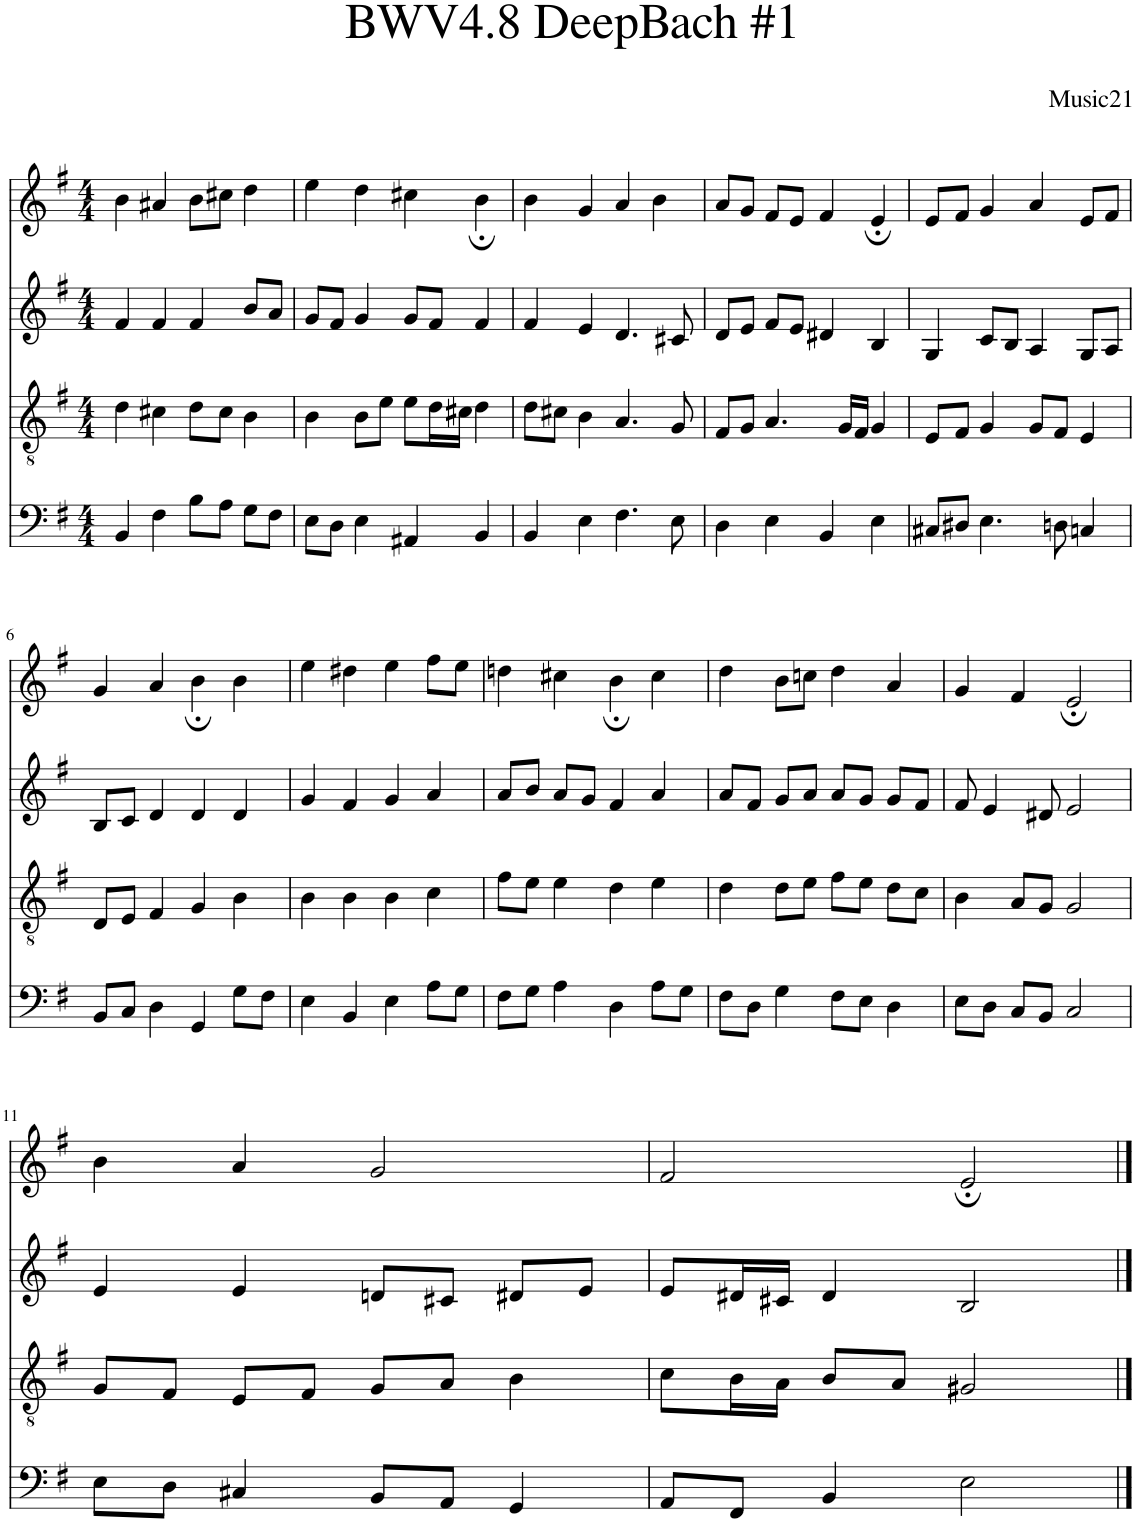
**kern	**kern	**kern	**kern
*part4	*part3	*part2	*part1
*staff4	*staff3	*staff2	*staff1
*I"Piano	*I"Piano	*I"Piano	*I"Piano
*I'Pno	*I'Pno	*I'Pno	*I'Pno
*clefF4	*clefGv2	*clefG2	*clefG2
*k[f#]	*k[f#]	*k[f#]	*k[f#]
*M4/4	*M4/4	*M4/4	*M4/4
=1	=1	=1	=1
4BB/	4d\	4f#/	4b\
4F#\	4c#X\	4f#/	4a#X/
8B\L	8d\L	4f#/	8b\L
8A\J	8c#\J	.	8cc#X\J
8G\L	4B\	8b/L	4dd\
8F#\J	.	8a/J	.
=2	=2	=2	=2
8E\L	4B\	8g/L	4ee\
8D\J	.	8f#/J	.
4E\	8B\L	4g/	4dd\
.	8e\J	.	.
4AA#X/	8e\L	8g/L	4cc#X\
.	16d\L	8f#/J	.
.	16c#X\JJ	.	.
4BB/	4d\	4f#/	4b;\
=3	=3	=3	=3
4BB/	8d\L	4f#/	4b\
.	8c#X\J	.	.
4E\	4B\	4e/	4g/
4.F#\	4.A/	4.d/	4a/
.	.	.	4b\
8E\	8G/	8c#X/	.
=4	=4	=4	=4
4D\	8F#/L	8d/L	8a/L
.	8G/J	8e/J	8g/J
4E\	4.A/	8f#/L	8f#/L
.	.	8e/J	8e/J
4BB/	.	4d#X/	4f#/
.	16G/LL	.	.
.	16F#/JJ	.	.
4E\	4G/	4B/	4e;/
=5	=5	=5	=5
8C#X/L	8E/L	4G/	8e/L
8D#X/J	8F#/J	.	8f#/J
4.E\	4G/	8c/L	4g/
.	.	8B/J	.
.	8G/L	4A/	4a/
8Dn\	8F#/J	.	.
4Cn/	4E/	8G/L	8e/L
.	.	8A/J	8f#/J
!!LO:LB:g=z
=6	=6	=6	=6
8BB/L	8D/L	8B/L	4g/
8C/J	8E/J	8c/J	.
4D\	4F#/	4d/	4a/
4GG/	4G/	4d/	4b;\
8G\L	4B\	4d/	4b\
8F#\J	.	.	.
=7	=7	=7	=7
4E\	4B\	4g/	4ee\
4BB/	4B\	4f#/	4dd#X\
4E\	4B\	4g/	4ee\
8A\L	4c\	4a/	8ff#\L
8G\J	.	.	8ee\J
=8	=8	=8	=8
8F#\L	8f#\L	8a/L	4ddn\
8G\J	8e\J	8b/J	.
4A\	4e\	8a/L	4cc#X\
.	.	8g/J	.
4D\	4d\	4f#/	4b;\
8A\L	4e\	4a/	4cc#\
8G\J	.	.	.
=9	=9	=9	=9
8F#\L	4d\	8a/L	4dd\
8D\J	.	8f#/J	.
4G\	8d\L	8g/L	8b\L
.	8e\J	8a/J	8ccn\J
8F#\L	8f#\L	8a/L	4dd\
8E\J	8e\J	8g/J	.
4D\	8d\L	8g/L	4a/
.	8c\J	8f#/J	.
=10	=10	=10	=10
8E\L	4B\	8f#/	4g/
8D\J	.	4e/	.
8C/L	8A/L	.	4f#/
8BB/J	8G/J	8d#X/	.
2C/	2G/	2e/	2e;/
!!LO:LB:g=z
=11	=11	=11	=11
8E\L	8G/L	4e/	4b\
8D\J	8F#/J	.	.
4C#X/	8E/L	4e/	4a/
.	8F#/J	.	.
8BB/L	8G/L	8dn/L	2g/
8AA/J	8A/J	8c#X/J	.
4GG/	4B\	8d#X/L	.
.	.	8e/J	.
=12	=12	=12	=12
8AA/L	8c\L	8e/L	2f#/
8FF#/J	16B\L	16d#X/L	.
.	16A\JJ	16c#X/JJ	.
4BB/	8B/L	4d#/	.
.	8A/J	.	.
2E\	2G#X/	2B/	2e;/
==	==	==	==
*-	*-	*-	*-
